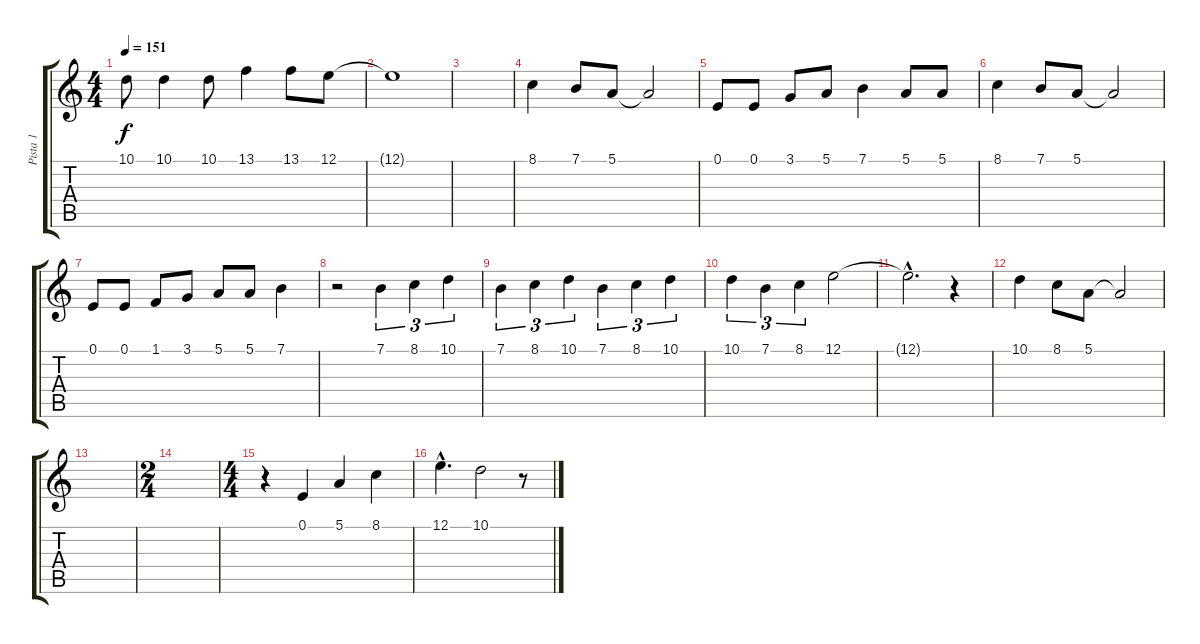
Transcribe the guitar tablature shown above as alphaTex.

\track ("Pista 1" "Pista 1") {instrument lead6voice}
\staff {score tabs}
\tuning (E4 B3 G3 D3 A2 E2) {hide}
\ts (4 4)
\tempo 151
\clef g2
\ks c
10.1.8{dy f} 10.1.4 10.1.8 13.1.4 13.1.8 12.1.8 |
12.1{t}.1 |
|
8.1.4 7.1.8 5.1.8 5.1{t}.2 |
0.1.8 0.1.8 3.1.8 5.1.8 7.1.4 5.1.8 5.1.8 |
8.1.4 7.1.8 5.1.8 5.1{t}.2 |
0.1.8 0.1.8 1.1.8 3.1.8 5.1.8 5.1.8 7.1.4 |
r.2 7.1.4{tu (3 2)} 8.1.4{tu (3 2)} 10.1.4{tu (3 2)} |
7.1.4{tu (3 2)} 8.1.4{tu (3 2)} 10.1.4{tu (3 2)} 7.1.4{tu (3 2)} 8.1.4{tu (3 2)} 10.1.4{tu (3 2)} |
10.1.4{tu (3 2)} 7.1.4{tu (3 2)} 8.1.4{tu (3 2)} 12.1.2 |
12.1{hac t}.2{d} r.4 |
10.1.4 8.1.8 5.1.8 5.1{t}.2 |
|
\ts (2 4)
|
\ts (4 4)
r.4 0.1.4 5.1.4 8.1.4 |
12.1{hac}.4{d} 10.1.2 r.8
